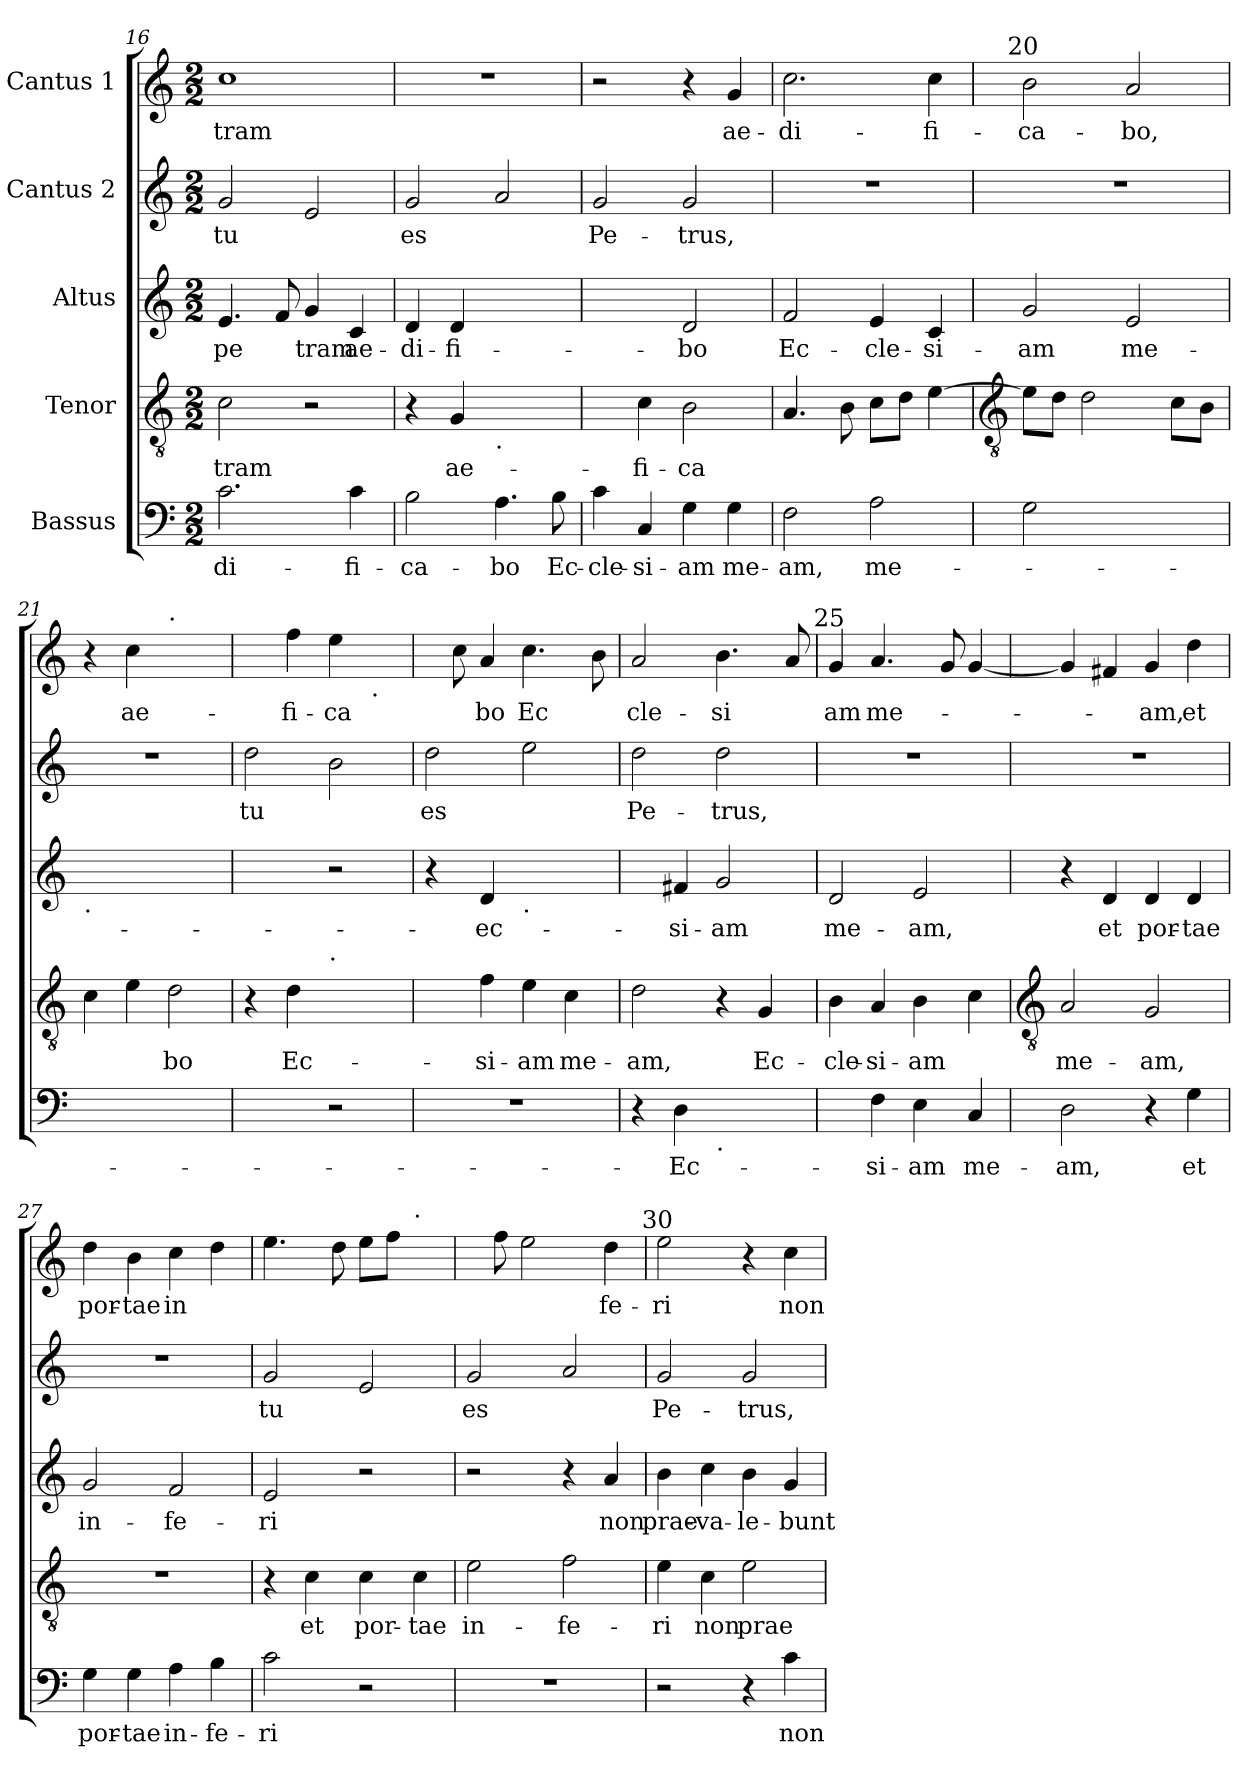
**kern	**text	**kern	**text	**kern	**text	**kern	**text	**kern	**text
*part5	*part5	*part4	*part4	*part3	*part3	*part2	*part2	*part1	*part1
*staff5	*staff5	*staff4	*staff4	*staff3	*staff3	*staff2	*staff2	*staff1	*staff1
*I"Bassus	*	*I"Tenor	*	*I"Altus	*	*I"Cantus 2	*	*I"Cantus 1	*
*clefF4	*	*clefGv2	*	*clefG2	*	*clefG2	*	*clefG2	*
*k[]	*	*k[]	*	*k[]	*	*k[]	*	*k[]	*
*C:	*	*C:	*	*C:	*	*C:	*	*C:	*
*M2/2	*	*M2/2	*	*M2/2	*	*M2/2	*	*M2/2	*
=16	=16	=16	=16	=16	=16	=16	=16	=16	=16
!	!LO:LY:b	!	!LO:LY:b	!	!LO:LY:b	!	!LO:LY:b	!	!LO:LY:b
2.c	-di-	2c	tram	4.e	pe	2g	tu	1cc	-tram
!	!	!	!	!	!LO:LY:b	!	!	!	!
.	.	.	.	8f	-	.	.	.	.
!	!	!	!	!	!LO:LY:b	!	!	!	!
.	.	2r	.	4g	tram	2e	.	.	.
!	!LO:LY:b	!	!	!	!LO:LY:b	!	!	!	!
4c	-fi-	.	.	4c	ae-	.	.	.	.
=17	=17	=17	=17	=17	=17	=17	=17	=17	=17
!	!LO:LY:b	!	!	!	!LO:LY:b	!	!LO:LY:b	!	!
2B	-ca-	4r	.	4d	-di-	2g	es	1r	.
!	!	!	!LO:LY:b	!	!LO:LY:b	!	!	!	!
.	.	4G	ae-	4d	-fi-	.	.	.	.
!	!	!LO:TX:b:t=.	!	!	!	!	!	!	!
!	!LO:LY:b	!	!LO:LY:b	!	!LO:LY:b	!	!	!	!
4.A	-bo	[2cyy	-di-	[2eyy	-ca-	2a	.	.	.
!	!LO:LY:b	!	!	!	!	!	!	!	!
8B	Ec-	.	.	.	.	.	.	.	.
=18	=18	=18	=18	=18	=18	=18	=18	=18	=18
!	!LO:LY:b	!	!	!	!	!	!LO:LY:b	!	!
4c	-cle-	4cyy]	.	2eyy]	.	2g	Pe-	2r	.
!	!LO:LY:b	!	!LO:LY:b	!	!	!	!	!	!
4C	-si-	4c	-fi-	.	.	.	.	.	.
!	!LO:LY:b	!	!LO:LY:b	!	!LO:LY:b	!	!LO:LY:b	!	!
4G	-am	2B	-ca-	2d	-bo	2g	-trus,	4r	.
!	!LO:LY:b	!	!	!	!	!	!	!	!LO:LY:b
4G	me-	.	.	.	.	.	.	4g	ae-
=19	=19	=19	=19	=19	=19	=19	=19	=19	=19
!	!LO:LY:b	!	!	!	!LO:LY:b	!	!	!	!LO:LY:b
2F	-am,	4.A	.	2f	Ec-	1r	.	2.cc	-di-
.	.	8B	.	.	.	.	.	.	.
!	!LO:LY:b	!	!	!	!LO:LY:b	!	!	!	!
2A	me-	8cL	.	4e	-cle-	.	.	.	.
.	.	8dJ	.	.	.	.	.	.	.
!	!	!	!	!	!LO:LY:b	!	!	!	!LO:LY:b
.	.	[4e	.	4c	-si-	.	.	4cc	-fi-
!!LO:LB:g=z
=20	=20	=20	=20	=20	=20	=20	=20	=20	=20
*	*	*clefGv2	*	*	*	*	*	*	*
!	!	!	!	!	!	!	!	!LO:TX:a:cj:t=20	!
!	!	!	!	!	!LO:LY:b	!	!	!	!LO:LY:b
2G	.	8eL]	.	2g	-am	1r	.	2b	-ca-
.	.	8dJ	.	.	.	.	.	.	.
.	.	2d	.	.	.	.	.	.	.
!	!	!	!	!	!LO:LY:b	!	!	!	!LO:LY:b
[2Ayy	.	.	.	2e	me-	.	.	2a	-bo,
!	!	!	!LO:LY:b	!	!	!	!	!	!
.	.	8cL	--	.	.	.	.	.	.
.	.	8BJ	.	.	.	.	.	.	.
=21	=21	=21	=21	=21	=21	=21	=21	=21	=21
!	!	!	!	!LO:TX:b:t=.	!	!	!	!	!
!	!	!	!	!	!LO:LY:b	!	!	!	!
2Ayy]	.	4c	.	[1ayy	-am,	1r	.	4r	.
!	!	!	!	!	!	!	!	!	!LO:LY:b
.	.	4e	.	.	.	.	.	4cc	ae-
!	!	!	!	!	!	!	!	!LO:TX:a:t=.	!
!	!LO:LY:b	!	!LO:LY:b	!	!	!	!	!	!LO:LY:b
[2Dyy	-am,	2d	bo	.	.	.	.	[2ffyy	-di-
=22	=22	=22	=22	=22	=22	=22	=22	=22	=22
!	!	!	!	!	!	!	!LO:LY:b	!	!
2Dyy]	.	4r	.	2ayy]	.	2dd	tu	4ffyy]	.
!	!	!	!LO:LY:b	!	!	!	!	!	!LO:LY:b
.	.	4d	Ec-	.	.	.	.	4ff	-fi-
!	!	!LO:TX:a:t=.	!	!	!	!	!	!	!
!	!	!	!LO:LY:b	!	!	!	!	!	!LO:LY:b
2r	.	[2gyy	-cle-	2r	.	2b	.	4ee	-ca
!	!	!	!	!	!	!	!	!LO:TX:b:t=.	!
!	!	!	!	!	!	!	!	!	!LO:LY:b
.	.	.	.	.	.	.	.	[4ddyy	-
=23	=23	=23	=23	=23	=23	=23	=23	=23	=23
!	!	!	!	!	!	!	!LO:LY:b	!	!
1r	.	4gyy]	.	4r	.	2dd	es	8ddyy]	.
.	.	.	.	.	.	.	.	8cc	.
!	!	!	!LO:LY:b	!	!LO:LY:b	!	!	!	!LO:LY:b
.	.	4f	-si-	4d	ec-	.	.	4a	bo
!	!	!	!	!LO:TX:b:t=.	!	!	!	!	!
!	!	!	!LO:LY:b	!	!LO:LY:b	!	!	!	!LO:LY:b
.	.	4e	-am	[2gyy	-cle-	2ee	.	4.cc	Ec
!	!	!	!LO:LY:b	!	!	!	!	!	!
.	.	4c	me-	.	.	.	.	.	.
!	!	!	!	!	!	!	!	!	!LO:LY:b
.	.	.	.	.	.	.	.	8b	-
=24	=24	=24	=24	=24	=24	=24	=24	=24	=24
!	!	!	!LO:LY:b	!	!	!	!LO:LY:b	!	!LO:LY:b
4r	.	2d	-am,	4gyy]	.	2dd	Pe-	2a	cle-
!	!LO:LY:b	!	!	!	!LO:LY:b	!	!	!	!
4D	Ec-	.	.	4f#	-si-	.	.	.	.
!LO:TX:b:t=.	!	!	!	!	!	!	!	!	!
!	!LO:LY:b	!	!	!	!LO:LY:b	!	!LO:LY:b	!	!LO:LY:b
[2Gyy	-cle-	4r	.	2g	-am	2dd	-trus,	4.b	-si
!	!	!	!LO:LY:b	!	!	!	!	!	!
.	.	4G	Ec-	.	.	.	.	.	.
!	!	!	!	!	!	!	!	!	!LO:LY:b
.	.	.	.	.	.	.	.	8a	-
=25	=25	=25	=25	=25	=25	=25	=25	=25	=25
!	!	!	!	!	!	!	!	!LO:TX:a:cj:t=25	!
!	!	!	!LO:LY:b	!	!LO:LY:b	!	!	!	!LO:LY:b
4Gyy]	.	4B	-cle-	2d	me-	1r	.	4g	am
!	!LO:LY:b	!	!LO:LY:b	!	!	!	!	!	!LO:LY:b
4F	-si-	4A	-si-	.	.	.	.	4.a	me-
!	!LO:LY:b	!	!LO:LY:b	!	!LO:LY:b	!	!	!	!
4E	-am	4B	-am	2e	-am,	.	.	.	.
.	.	.	.	.	.	.	.	8g	.
!	!LO:LY:b	!	!	!	!	!	!	!	!
4C	me-	4c	.	.	.	.	.	[4g	.
!!LO:LB:g=z
=26	=26	=26	=26	=26	=26	=26	=26	=26	=26
*	*	*clefGv2	*	*	*	*	*	*	*
!	!LO:LY:b	!	!LO:LY:b	!	!	!	!	!	!
2D	-am,	2A	me-	4r	.	1r	.	4g]	.
!	!	!	!	!	!LO:LY:b	!	!	!	!
.	.	.	.	4d	et	.	.	4f#	.
!	!	!	!LO:LY:b	!	!LO:LY:b	!	!	!	!LO:LY:b
4r	.	2G	-am,	4d	por-	.	.	4g	-am,
!	!LO:LY:b	!	!	!	!LO:LY:b	!	!	!	!LO:LY:b
4G	et	.	.	4d	-tae	.	.	4dd	et
=27	=27	=27	=27	=27	=27	=27	=27	=27	=27
!	!LO:LY:b	!	!	!	!LO:LY:b	!	!	!	!LO:LY:b
4G	por-	1r	.	2g	in-	1r	.	4dd	por-
!	!LO:LY:b	!	!	!	!	!	!	!	!LO:LY:b
4G	-tae	.	.	.	.	.	.	4b	-tae
!	!LO:LY:b	!	!	!	!LO:LY:b	!	!	!	!LO:LY:b
4A	in-	.	.	2f	-fe-	.	.	4cc	in
!	!LO:LY:b	!	!	!	!	!	!	!	!
4B	-fe-	.	.	.	.	.	.	4dd	.
=28	=28	=28	=28	=28	=28	=28	=28	=28	=28
!	!LO:LY:b	!	!	!	!LO:LY:b	!	!LO:LY:b	!	!
2c	-ri	4r	.	2e	-ri	2g	tu	4.ee	.
!	!	!	!LO:LY:b	!	!	!	!	!	!
.	.	4c	et	.	.	.	.	.	.
.	.	.	.	.	.	.	.	8dd	.
!	!	!	!LO:LY:b	!	!	!	!	!	!
2r	.	4c	por-	2r	.	2e	.	8eeL	.
.	.	.	.	.	.	.	.	8ffJ	.
!	!	!	!	!	!	!	!	!LO:TX:a:t=.	!
!	!	!	!LO:LY:b	!	!	!	!	!	!
.	.	4c	-tae	.	.	.	.	[4ggyy	.
=29	=29	=29	=29	=29	=29	=29	=29	=29	=29
!	!	!	!LO:LY:b	!	!	!	!LO:LY:b	!	!
1r	.	2e	in-	2r	.	2g	es	8ggyy]	.
.	.	.	.	.	.	.	.	8ff	.
!	!	!	!	!	!	!	!	!	!LO:LY:b
.	.	.	.	.	.	.	.	2ee	-
!	!	!	!LO:LY:b	!	!	!	!	!	!
.	.	2f	-fe-	4r	.	2a	.	.	.
!	!	!	!	!	!LO:LY:b	!	!	!	!LO:LY:b
.	.	.	.	4a	non	.	.	4dd	fe-
=30	=30	=30	=30	=30	=30	=30	=30	=30	=30
!	!	!	!	!	!	!	!	!LO:TX:a:cj:t=30	!
!	!	!	!LO:LY:b	!	!LO:LY:b	!	!LO:LY:b	!	!LO:LY:b
2r	.	4e	-ri	4b	prae-	2g	Pe-	2ee	-ri
!	!	!	!LO:LY:b	!	!LO:LY:b	!	!	!	!
.	.	4c	non	4cc	-va-	.	.	.	.
!	!	!	!LO:LY:b	!	!LO:LY:b	!	!LO:LY:b	!	!
4r	.	2e	prae-	4b	-le-	2g	-trus,	4r	.
!	!LO:LY:b	!	!	!	!LO:LY:b	!	!	!	!LO:LY:b
4c	non	.	.	4g	-bunt	.	.	4cc	non
=	=	=	=	=	=	=	=	=	=
*-	*-	*-	*-	*-	*-	*-	*-	*-	*-
